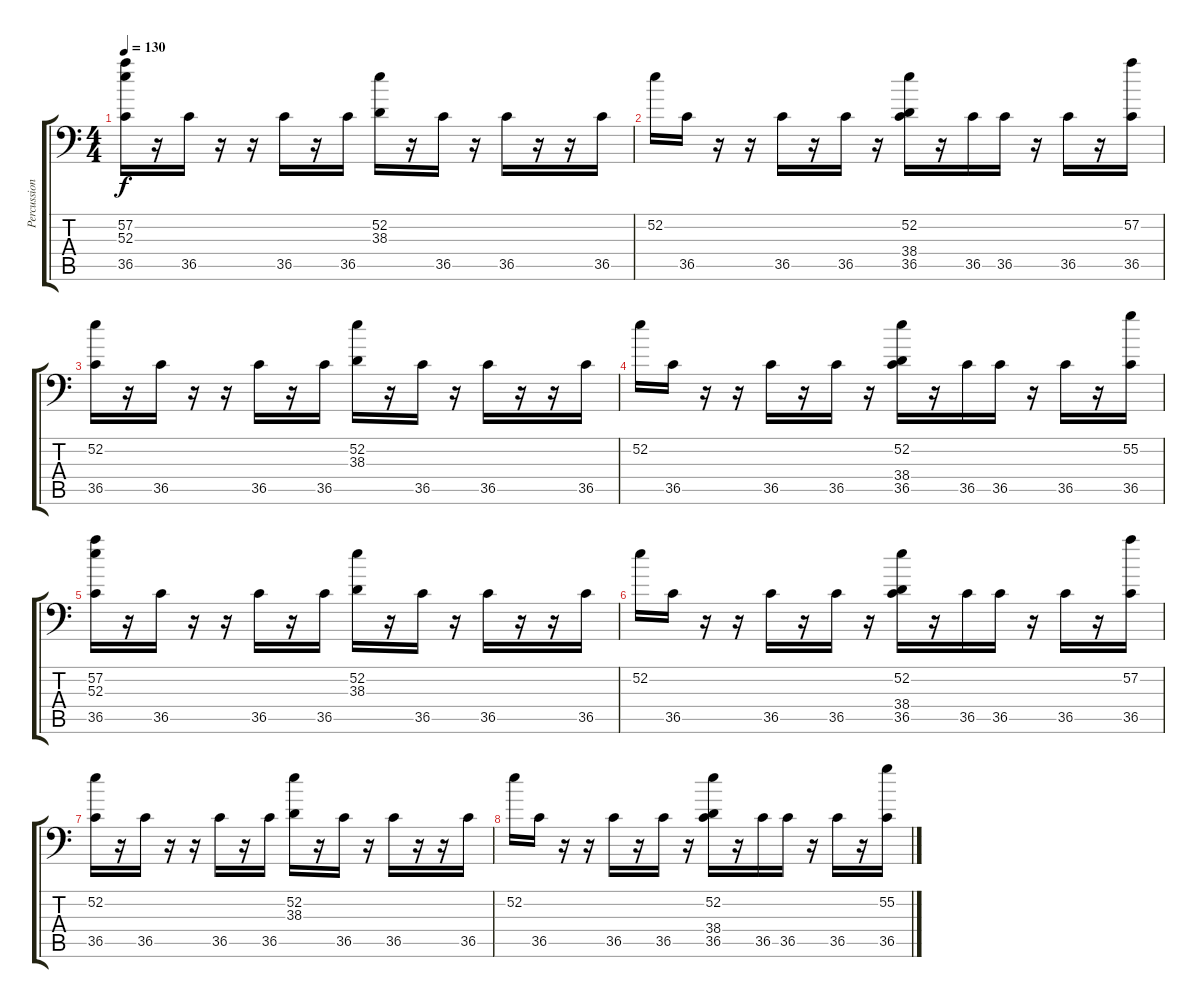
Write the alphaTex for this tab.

\track ("Percussion" "Percussion") {instrument acousticgrandpiano}
\staff {score tabs}
\tuning (C-1 C-1 C-1 C-1 C-1 C-1) {hide}
\ts (4 4)
\tempo 130
\clef f4
\ks c
(57.2 52.3 36.5).16{dy f} r.16 36.5.16 r.16 r.16 36.5.16 r.16 36.5.16 (52.2 38.3).16 r.16 36.5.16 r.16 36.5.16 r.16 r.16 36.5.16 |
52.2.16 36.5.16 r.16 r.16 36.5.16 r.16 36.5.16 r.16 (52.2 38.4 36.5).16 r.16 36.5.16 36.5.16 r.16 36.5.16 r.16 (57.2 36.5).16 |
(52.2 36.5).16 r.16 36.5.16 r.16 r.16 36.5.16 r.16 36.5.16 (52.2 38.3).16 r.16 36.5.16 r.16 36.5.16 r.16 r.16 36.5.16 |
52.2.16 36.5.16 r.16 r.16 36.5.16 r.16 36.5.16 r.16 (52.2 38.4 36.5).16 r.16 36.5.16 36.5.16 r.16 36.5.16 r.16 (55.2 36.5).16 |
(57.2 52.3 36.5).16 r.16 36.5.16 r.16 r.16 36.5.16 r.16 36.5.16 (52.2 38.3).16 r.16 36.5.16 r.16 36.5.16 r.16 r.16 36.5.16 |
52.2.16 36.5.16 r.16 r.16 36.5.16 r.16 36.5.16 r.16 (52.2 38.4 36.5).16 r.16 36.5.16 36.5.16 r.16 36.5.16 r.16 (57.2 36.5).16 |
(52.2 36.5).16 r.16 36.5.16 r.16 r.16 36.5.16 r.16 36.5.16 (52.2 38.3).16 r.16 36.5.16 r.16 36.5.16 r.16 r.16 36.5.16 |
52.2.16 36.5.16 r.16 r.16 36.5.16 r.16 36.5.16 r.16 (52.2 38.4 36.5).16 r.16 36.5.16 36.5.16 r.16 36.5.16 r.16 (55.2 36.5).16
